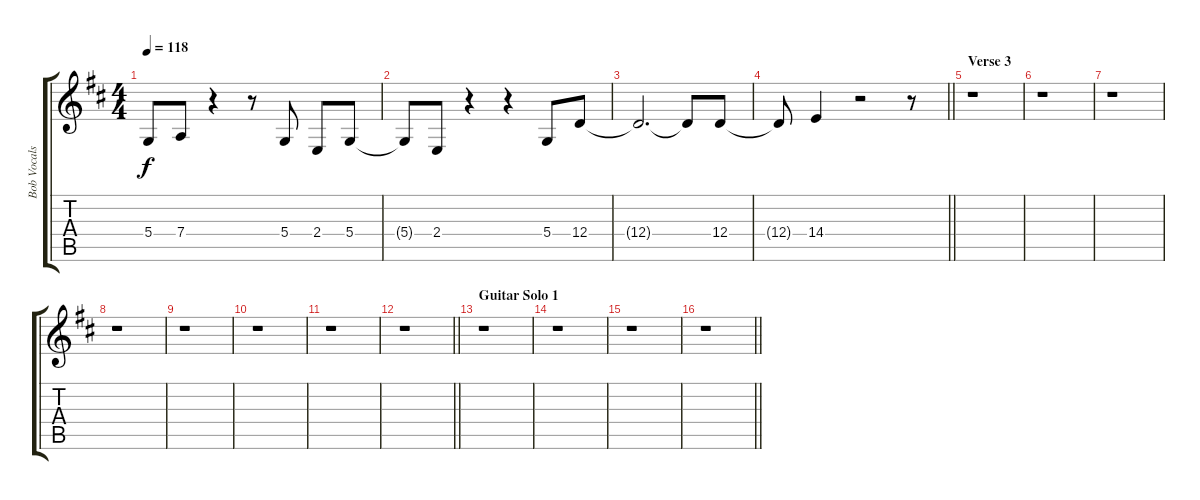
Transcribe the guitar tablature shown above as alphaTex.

\track ("Bob Vocals" "Bob Vocals") {instrument altosax}
\staff {score tabs}
\tuning (E4 B3 G3 D3 A2 E2) {hide}
\ts (4 4)
\tempo 118
\clef g2
\ks d
5.4{t}.8{dy f} 7.4.8 r.4 r.8 5.4.8 2.4.8 5.4.8 |
5.4{t}.8 2.4.8 r.4 r.4 5.4.8 12.4.8 |
12.4{t}.2{d} 12.4{t}.8 12.4.8 |
\barLineRight lightlight
12.4{t}.8 14.4.4 r.2 r.8 |
\section ("" "Verse 3")
r.1 |
r.1 |
r.1 |
r.1 |
r.1 |
r.1 |
r.1 |
\barLineRight lightlight
r.1 |
\section ("" "Guitar Solo 1")
r.1 |
r.1 |
r.1 |
\barLineRight lightlight
r.1
